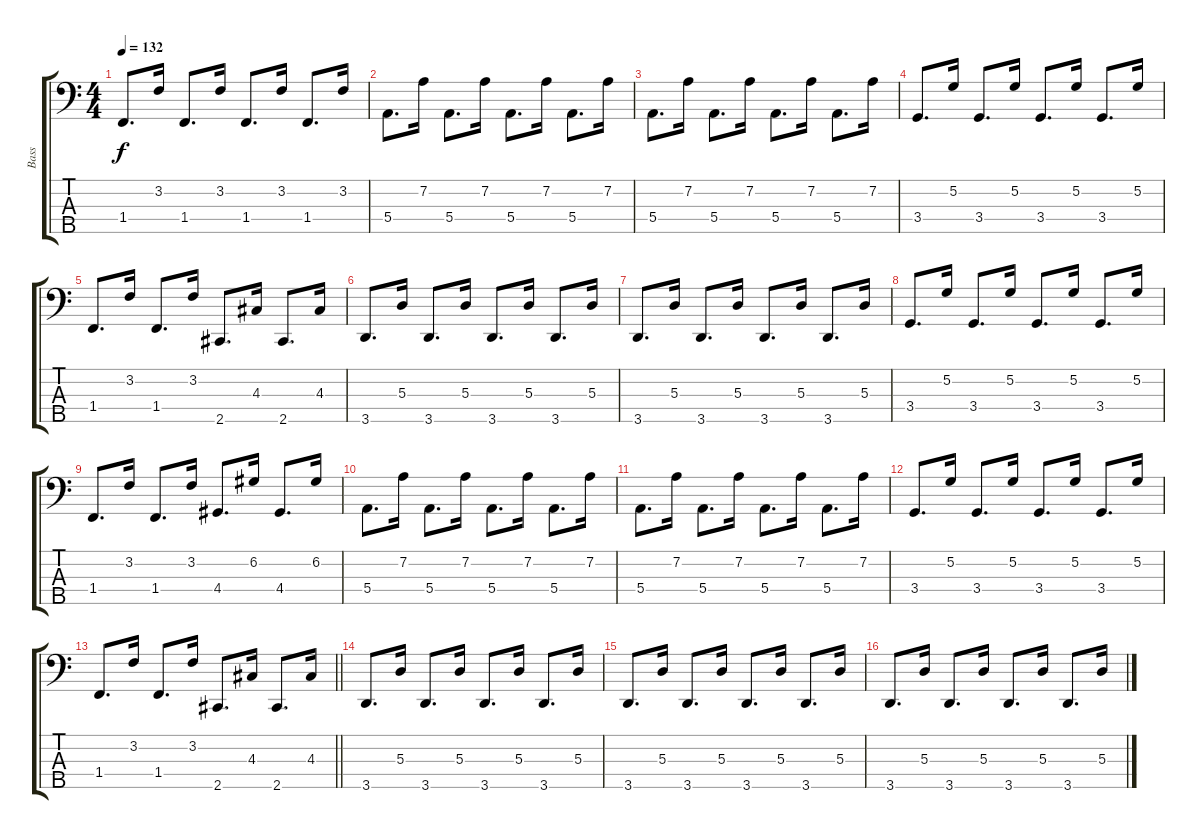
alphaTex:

\track ("Bass" "Bass") {instrument electricbassfinger}
\staff {score tabs}
\tuning (G2 D2 A1 E1 B0) {hide}
\ts (4 4)
\tempo 132
\clef f4
\ks c
1.4.8{d dy f} 3.2.16 1.4.8{d} 3.2.16 1.4.8{d} 3.2.16 1.4.8{d} 3.2.16 |
5.4.8{d} 7.2.16 5.4.8{d} 7.2.16 5.4.8{d} 7.2.16 5.4.8{d} 7.2.16 |
5.4.8{d} 7.2.16 5.4.8{d} 7.2.16 5.4.8{d} 7.2.16 5.4.8{d} 7.2.16 |
3.4.8{d} 5.2.16 3.4.8{d} 5.2.16 3.4.8{d} 5.2.16 3.4.8{d} 5.2.16 |
1.4.8{d} 3.2.16 1.4.8{d} 3.2.16 2.5.8{d} 4.3.16 2.5.8{d} 4.3.16 |
3.5.8{d} 5.3.16 3.5.8{d} 5.3.16 3.5.8{d} 5.3.16 3.5.8{d} 5.3.16 |
3.5.8{d} 5.3.16 3.5.8{d} 5.3.16 3.5.8{d} 5.3.16 3.5.8{d} 5.3.16 |
3.4.8{d} 5.2.16 3.4.8{d} 5.2.16 3.4.8{d} 5.2.16 3.4.8{d} 5.2.16 |
1.4.8{d} 3.2.16 1.4.8{d} 3.2.16 4.4.8{d} 6.2.16 4.4.8{d} 6.2.16 |
5.4.8{d} 7.2.16 5.4.8{d} 7.2.16 5.4.8{d} 7.2.16 5.4.8{d} 7.2.16 |
5.4.8{d} 7.2.16 5.4.8{d} 7.2.16 5.4.8{d} 7.2.16 5.4.8{d} 7.2.16 |
3.4.8{d} 5.2.16 3.4.8{d} 5.2.16 3.4.8{d} 5.2.16 3.4.8{d} 5.2.16 |
\barLineRight lightlight
1.4.8{d} 3.2.16 1.4.8{d} 3.2.16 2.5.8{d} 4.3.16 2.5.8{d} 4.3.16 |
3.5.8{d} 5.3.16 3.5.8{d} 5.3.16 3.5.8{d} 5.3.16 3.5.8{d} 5.3.16 |
3.5.8{d} 5.3.16 3.5.8{d} 5.3.16 3.5.8{d} 5.3.16 3.5.8{d} 5.3.16 |
3.5.8{d} 5.3.16 3.5.8{d} 5.3.16 3.5.8{d} 5.3.16 3.5.8{d} 5.3.16
